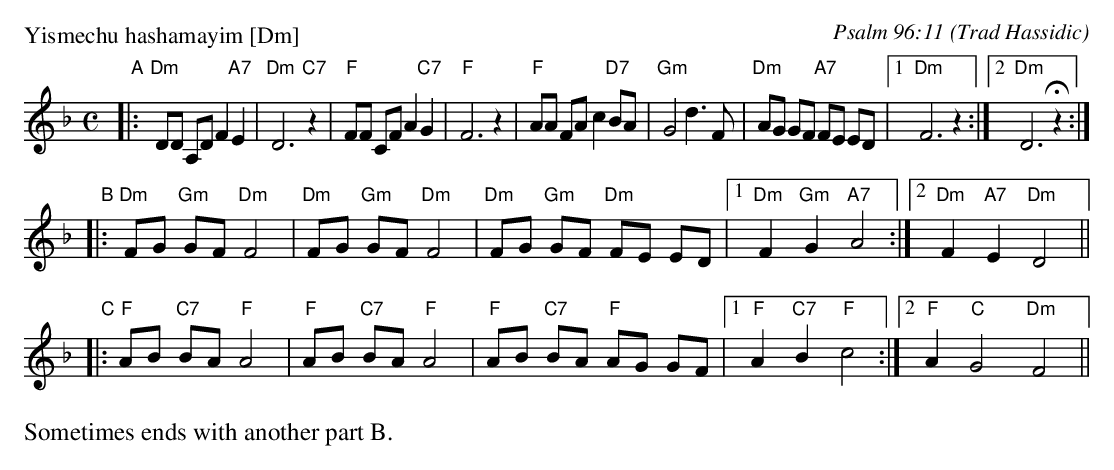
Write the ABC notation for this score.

X:1
P: Yismechu hashamayim [Dm]
C: Psalm 96:11
O: Trad Hassidic
M: C
L: 1/8
K: Dm
"A"\
|: "Dm"DD A,D F2 "A7"E2 | "Dm"D6 "C7"z2 \
| "F"FF CF A2  "C7"G2 | "F"F6 z2 \
| "F"AA FA c2 "D7"BA | "Gm"G4 d3 F \
| "Dm"AG GF "A7"FE ED |1 "Dm"F6 z2 :|2 "Dm"D6 Hz2 :|
"B"\
|: "Dm"FG "Gm"GF "Dm"F4 | "Dm"FG "Gm"GF "Dm"F4 \
|  "Dm"FG "Gm"GF "Dm"FE ED |1 "Dm"F2 "Gm"G2 "A7"A4 :|2 "Dm"F2 "A7"E2 "Dm"D4 ||
"C"\
|: "F"AB "C7"BA "F"A4 | "F"AB "C7"BA "F"A4 \
|  "F"AB "C7"BA "F"AG GF |1 "F"A2 "C7"B2 "F"c4 :|2 "F"A2 "C"G4 "Dm"F4 ||
